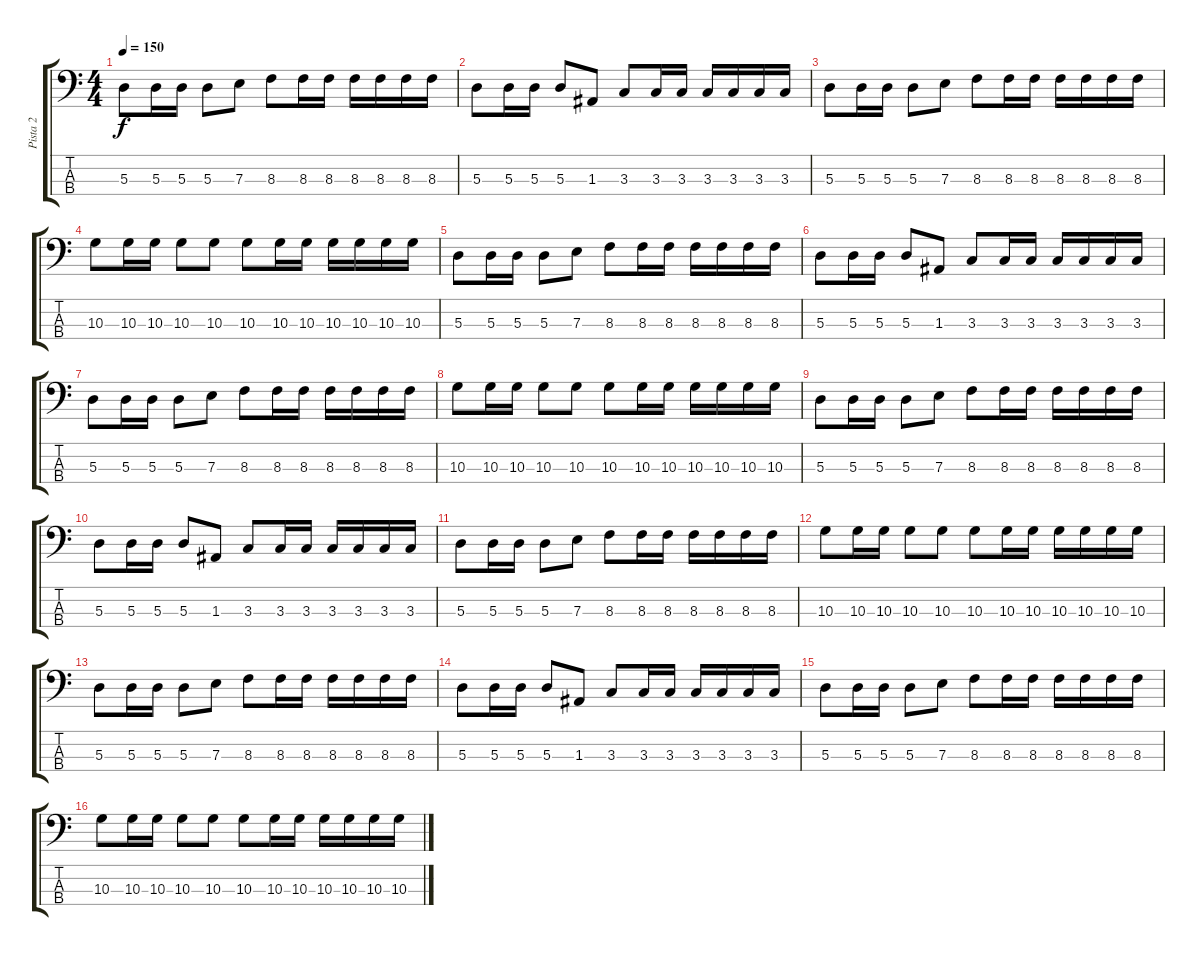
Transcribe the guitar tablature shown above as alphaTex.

\track ("Pista 2" "Pista 2") {instrument electricbassfinger}
\staff {score tabs}
\tuning (G2 D2 A1 E1) {hide}
\ts (4 4)
\tempo 150
\clef f4
\ks c
5.3.8{dy f instrument electricbassfinger} 5.3.16 5.3.16 5.3.8 7.3.8 8.3.8 8.3.16 8.3.16 8.3.16 8.3.16 8.3.16 8.3.16 |
5.3.8 5.3.16 5.3.16 5.3.8 1.3.8 3.3.8 3.3.16 3.3.16 3.3.16 3.3.16 3.3.16 3.3.16 |
5.3.8 5.3.16 5.3.16 5.3.8 7.3.8 8.3.8 8.3.16 8.3.16 8.3.16 8.3.16 8.3.16 8.3.16 |
10.3.8 10.3.16 10.3.16 10.3.8 10.3.8 10.3.8 10.3.16 10.3.16 10.3.16 10.3.16 10.3.16 10.3.16 |
5.3.8 5.3.16 5.3.16 5.3.8 7.3.8 8.3.8 8.3.16 8.3.16 8.3.16 8.3.16 8.3.16 8.3.16 |
5.3.8 5.3.16 5.3.16 5.3.8 1.3.8 3.3.8 3.3.16 3.3.16 3.3.16 3.3.16 3.3.16 3.3.16 |
5.3.8 5.3.16 5.3.16 5.3.8 7.3.8 8.3.8 8.3.16 8.3.16 8.3.16 8.3.16 8.3.16 8.3.16 |
10.3.8 10.3.16 10.3.16 10.3.8 10.3.8 10.3.8 10.3.16 10.3.16 10.3.16 10.3.16 10.3.16 10.3.16 |
5.3.8 5.3.16 5.3.16 5.3.8 7.3.8 8.3.8 8.3.16 8.3.16 8.3.16 8.3.16 8.3.16 8.3.16 |
5.3.8 5.3.16 5.3.16 5.3.8 1.3.8 3.3.8 3.3.16 3.3.16 3.3.16 3.3.16 3.3.16 3.3.16 |
5.3.8 5.3.16 5.3.16 5.3.8 7.3.8 8.3.8 8.3.16 8.3.16 8.3.16 8.3.16 8.3.16 8.3.16 |
10.3.8 10.3.16 10.3.16 10.3.8 10.3.8 10.3.8 10.3.16 10.3.16 10.3.16 10.3.16 10.3.16 10.3.16 |
5.3.8 5.3.16 5.3.16 5.3.8 7.3.8 8.3.8 8.3.16 8.3.16 8.3.16 8.3.16 8.3.16 8.3.16 |
5.3.8 5.3.16 5.3.16 5.3.8 1.3.8 3.3.8 3.3.16 3.3.16 3.3.16 3.3.16 3.3.16 3.3.16 |
5.3.8 5.3.16 5.3.16 5.3.8 7.3.8 8.3.8 8.3.16 8.3.16 8.3.16 8.3.16 8.3.16 8.3.16 |
10.3.8 10.3.16 10.3.16 10.3.8 10.3.8 10.3.8 10.3.16 10.3.16 10.3.16 10.3.16 10.3.16 10.3.16
